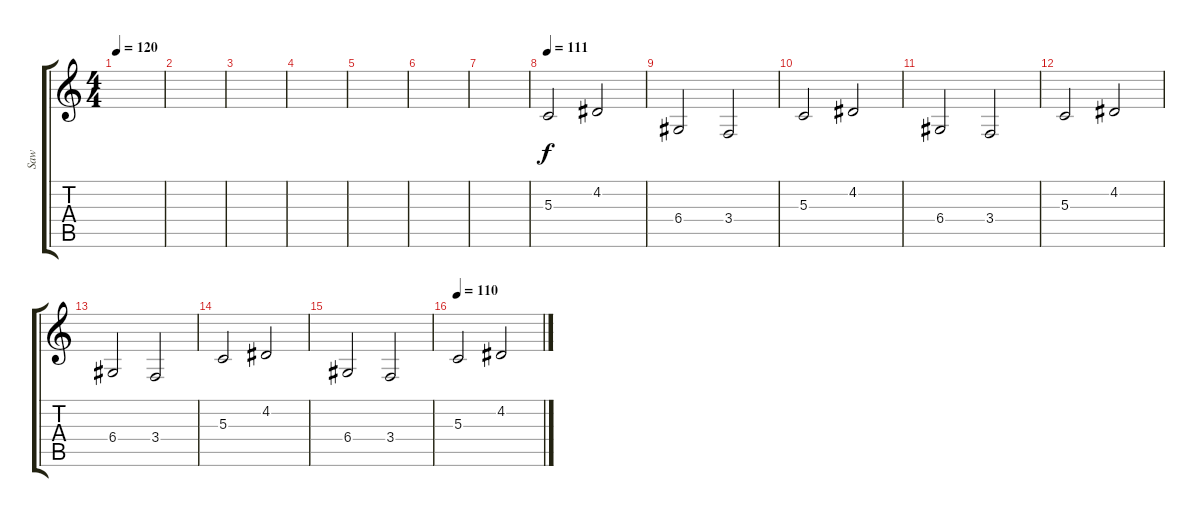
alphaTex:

\track ("Saw" "Saw") {instrument lead2sawtooth}
\staff {score tabs}
\tuning (E4 B3 G3 D3 A2 E2) {hide}
\ts (4 4)
\tempo 120
\clef g2
\ks c
|
|
|
|
|
|
|
\tempo 111
5.3.2{balance 5} 4.2.2 |
6.4.2 3.4.2 |
5.3.2 4.2.2 |
6.4.2 3.4.2 |
5.3.2 4.2.2 |
6.4.2 3.4.2 |
5.3.2 4.2.2 |
6.4.2 3.4.2 |
\tempo 110
5.3.2 4.2.2
